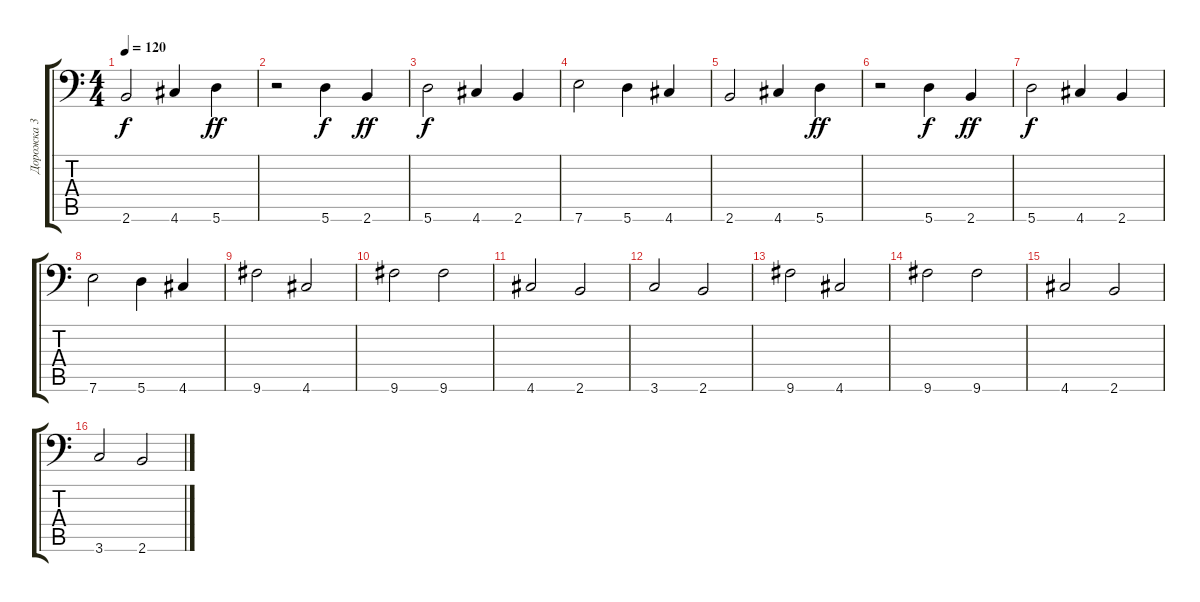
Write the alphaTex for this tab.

\track ("Дорожка 3" "Дорожка 3") {instrument electricbasspick}
\staff {score tabs}
\tuning (B3 Gb3 D3 A2 E2 A1) {hide}
\ts (4 4)
\tempo 120
\clef f4
\ks c
2.6.2{dy f} 4.6.4 5.6.4{dy ff} |
r.2 5.6.4{dy f} 2.6.4{dy ff} |
5.6.2{dy f} 4.6.4 2.6.4 |
7.6.2 5.6.4 4.6.4 |
2.6.2 4.6.4 5.6.4{dy ff} |
r.2 5.6.4{dy f} 2.6.4{dy ff} |
5.6.2{dy f} 4.6.4 2.6.4 |
7.6.2 5.6.4 4.6.4 |
9.6.2 4.6.2 |
9.6.2 9.6.2 |
4.6.2 2.6.2 |
3.6.2 2.6.2 |
9.6.2 4.6.2 |
9.6.2 9.6.2 |
4.6.2 2.6.2 |
3.6.2 2.6.2
